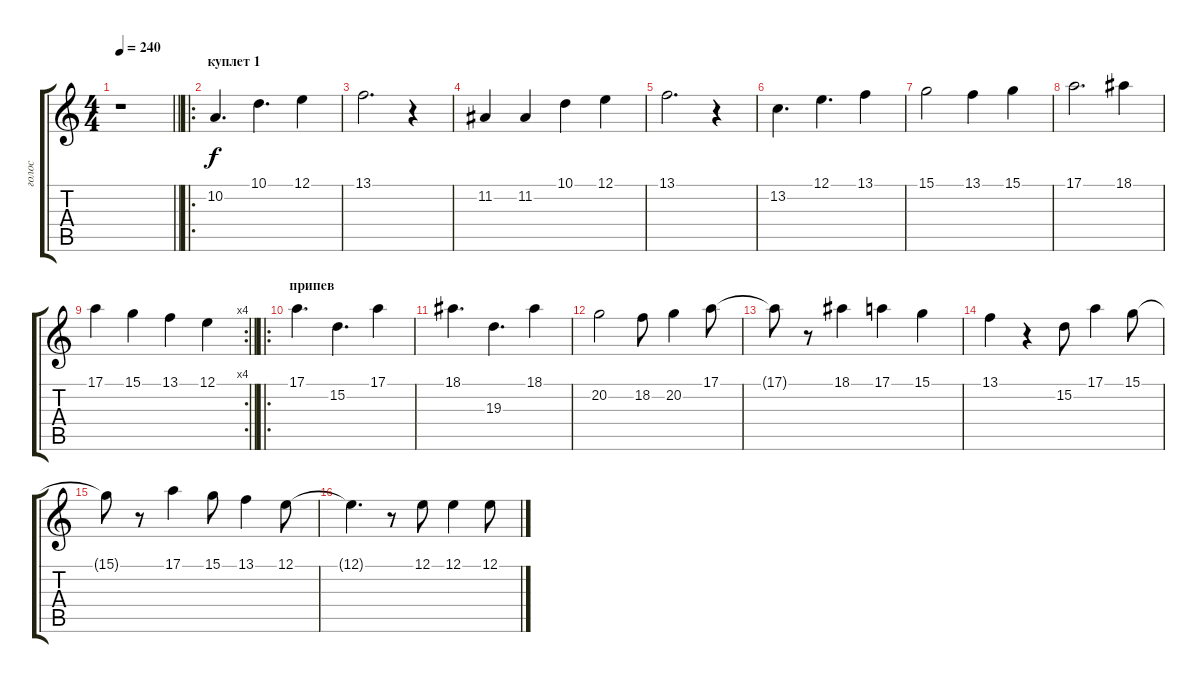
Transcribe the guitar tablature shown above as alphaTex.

\track ("голос" "голос") {instrument fx5brightness}
\staff {score tabs}
\tuning (E4 B3 G3 D3 A2 E2) {hide}
\ts (4 4)
\tempo 240
\clef g2
\barLineRight lightlight
\ks c
r.1{dy f} |
\ro
\section ("" "куплет 1")
10.2.4{d} 10.1.4{d} 12.1.4 |
13.1.2{d} r.4 |
11.2.4 11.2.4 10.1.4 12.1.4 |
13.1.2{d} r.4 |
13.2.4{d} 12.1.4{d} 13.1.4 |
15.1.2 13.1.4 15.1.4 |
17.1.2{d} 18.1.4 |
\rc 4
\barLineRight lightlight
17.1.4 15.1.4 13.1.4 12.1.4 |
\ro
\section ("" "припев")
17.1.4{d} 15.2.4{d} 17.1.4 |
18.1.4{d} 19.3.4{d} 18.1.4 |
20.2.2 18.2.8 20.2.4 17.1.8 |
17.1{t}.8 r.8 18.1.4 17.1.4 15.1.4 |
13.1.4 r.4 15.2.8 17.1.4 15.1.8 |
15.1{t}.8 r.8 17.1.4 15.1.8 13.1.4 12.1.8 |
12.1{t}.4{d} r.8 12.1.8 12.1.4 12.1.8
